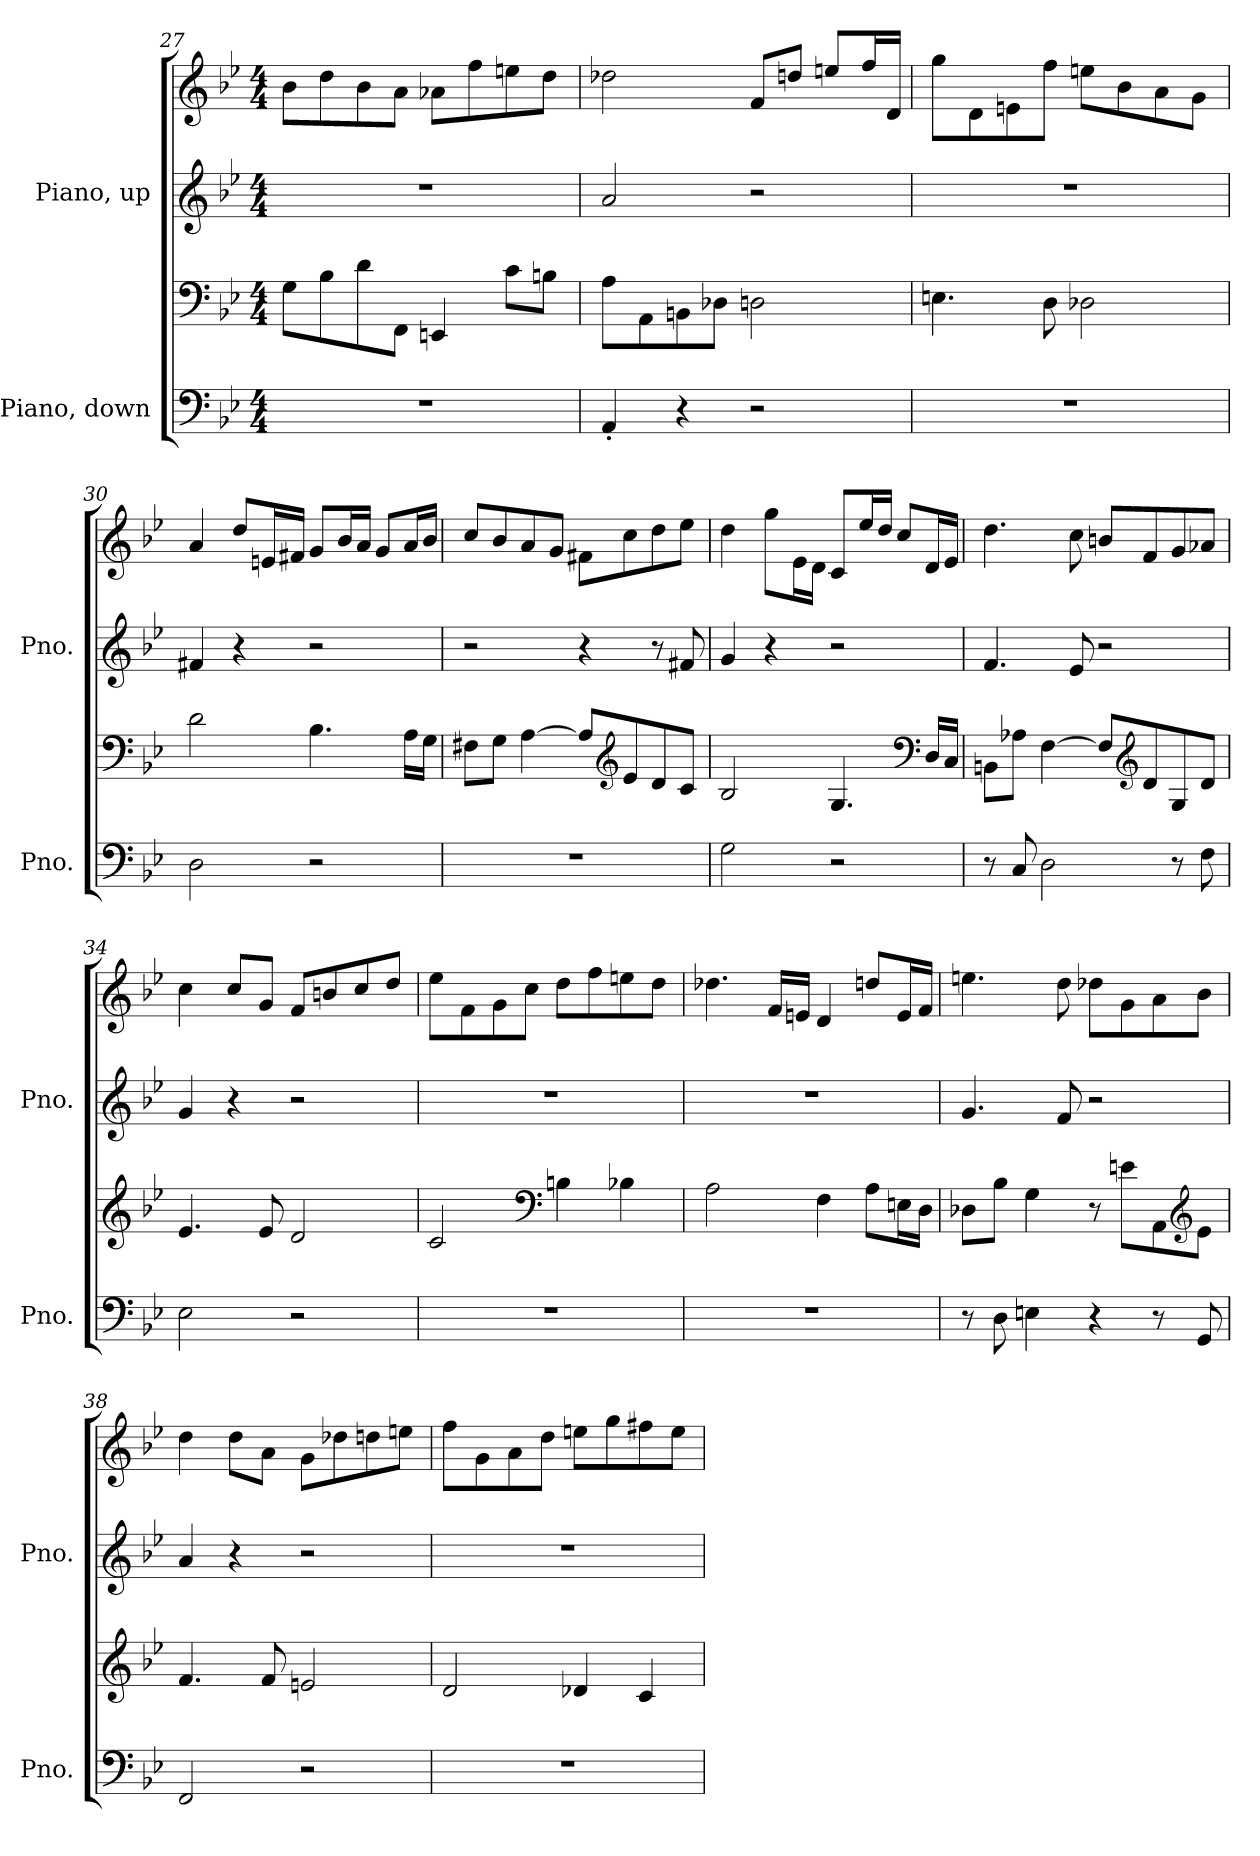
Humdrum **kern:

**kern	**kern	**kern	**kern
*part2	*part2	*part1	*part1
*staff4	*staff3	*staff2	*staff1
*I"Piano, down	*	*I"Piano, up	*
*I'Pno.	*	*I'Pno.	*
!!LO:LB:g=z
*clefF4	*clefF4	*clefG2	*clefG2
*k[b-e-]	*k[b-e-]	*k[b-e-]	*k[b-e-]
*M4/4	*M4/4	*M4/4	*M4/4
=27	=27	=27	=27
1r	8G\L	1r	8b-\L
.	8B-\	.	8dd\
.	8d\	.	8b-\
.	8FF\J	.	8a\J
.	4EEn/	.	8a-X\L
.	.	.	8ff\
.	8c\L	.	8een\
.	8Bn\J	.	8dd\J
=28	=28	=28	=28
4AA'/	8A\L	2a/	2dd-X\
.	8AA\	.	.
4r	8BBn\	.	.
.	8D-X\J	.	.
2r	2Dn\	2r	8f/L
.	.	.	8ddn/J
.	.	.	8een/L
.	.	.	16ff/L
.	.	.	16d/JJ
=29	=29	=29	=29
1r	4.En\	1r	8gg\L
.	.	.	8d\
.	.	.	8en\
.	8D\	.	8ff\J
.	2D-X\	.	8een\L
.	.	.	8b-\
.	.	.	8a\
.	.	.	8g\J
!!LO:LB:g=z
=30	=30	=30	=30
2D\	2d\	4f#X/	4a/
.	.	4r	8dd/L
.	.	.	16en/L
.	.	.	16f#X/JJ
2r	4.B-\	2r	8g/L
.	.	.	16b-/L
.	.	.	16a/JJ
.	.	.	8g/L
.	16A\LL	.	16a/L
.	16G\JJ	.	16b-/JJ
=31	=31	=31	=31
1r	8F#X\L	2r	8cc/L
.	8G\J	.	8b-/
.	[4A\	.	8a/
.	.	.	8g/J
.	8A/L]	4r	8f#X\L
*	*clefG2	*	*
.	8e-/	.	8cc\
.	8d/	8r	8dd\
.	8c/J	8f#X/	8ee-\J
=32	=32	=32	=32
2G\	2B-/	4g/	4dd\
.	.	4r	8gg\L
.	.	.	16e-\L
.	.	.	16d\JJ
2r	4.G/	2r	8c/L
.	.	.	16ee-/L
.	.	.	16dd/JJ
.	.	.	8cc/L
*	*clefF4	*	*
.	16D/LL	.	16d/L
.	16C/JJ	.	16e-/JJ
!!LO:PB:g=z
=33	=33	=33	=33
8r	8BBn\L	4.f/	4.dd\
8C/	8A-X\J	.	.
2D\	[4F\	.	.
.	.	8e-/	8cc\
.	8F/L]	2r	8bn/L
*	*clefG2	*	*
.	8d/	.	8f/
8r	8G/	.	8g/
8F\	8d/J	.	8a-X/J
=34	=34	=34	=34
2E-\	4.e-/	4g/	4cc\
.	.	4r	8cc/L
.	8e-/	.	8g/J
2r	2d/	2r	8f/L
.	.	.	8bn/
.	.	.	8cc/
.	.	.	8dd/J
=35	=35	=35	=35
1r	2c/	1r	8ee-\L
.	.	.	8f\
.	.	.	8g\
.	.	.	8cc\J
*	*clefF4	*	*
.	4Bn\	.	8dd\L
.	.	.	8ff\
.	4B-X\	.	8een\
.	.	.	8dd\J
=36	=36	=36	=36
1r	2A\	1r	4.dd-X\
.	.	.	16f/LL
.	.	.	16en/JJ
.	4F\	.	4d/
.	8A\L	.	8ddn/L
.	16En\L	.	16e/L
.	16D\JJ	.	16f/JJ
!!LO:LB:g=z
=37	=37	=37	=37
8r	8D-X\L	4.g/	4.een\
8D\	8B-\J	.	.
4En\	4G\	.	.
.	.	8f/	8dd\
4r	8r	2r	8dd-X\L
.	8en\L	.	8g\
8r	8AA\	.	8a\
*	*clefG2	*	*
8GG/	8e\J	.	8b-\J
=38	=38	=38	=38
2FF/	4.f/	4a/	4dd\
.	.	4r	8dd\L
.	8f/	.	8a\J
2r	2en/	2r	8g\L
.	.	.	8dd-X\
.	.	.	8ddn\
.	.	.	8een\J
=39	=39	=39	=39
1r	2d/	1r	8ff\L
.	.	.	8g\
.	.	.	8a\
.	.	.	8dd\J
.	4d-X/	.	8een\L
.	.	.	8gg\
.	4c/	.	8ff#X\
.	.	.	8ee\J
=	=	=	=
*-	*-	*-	*-
